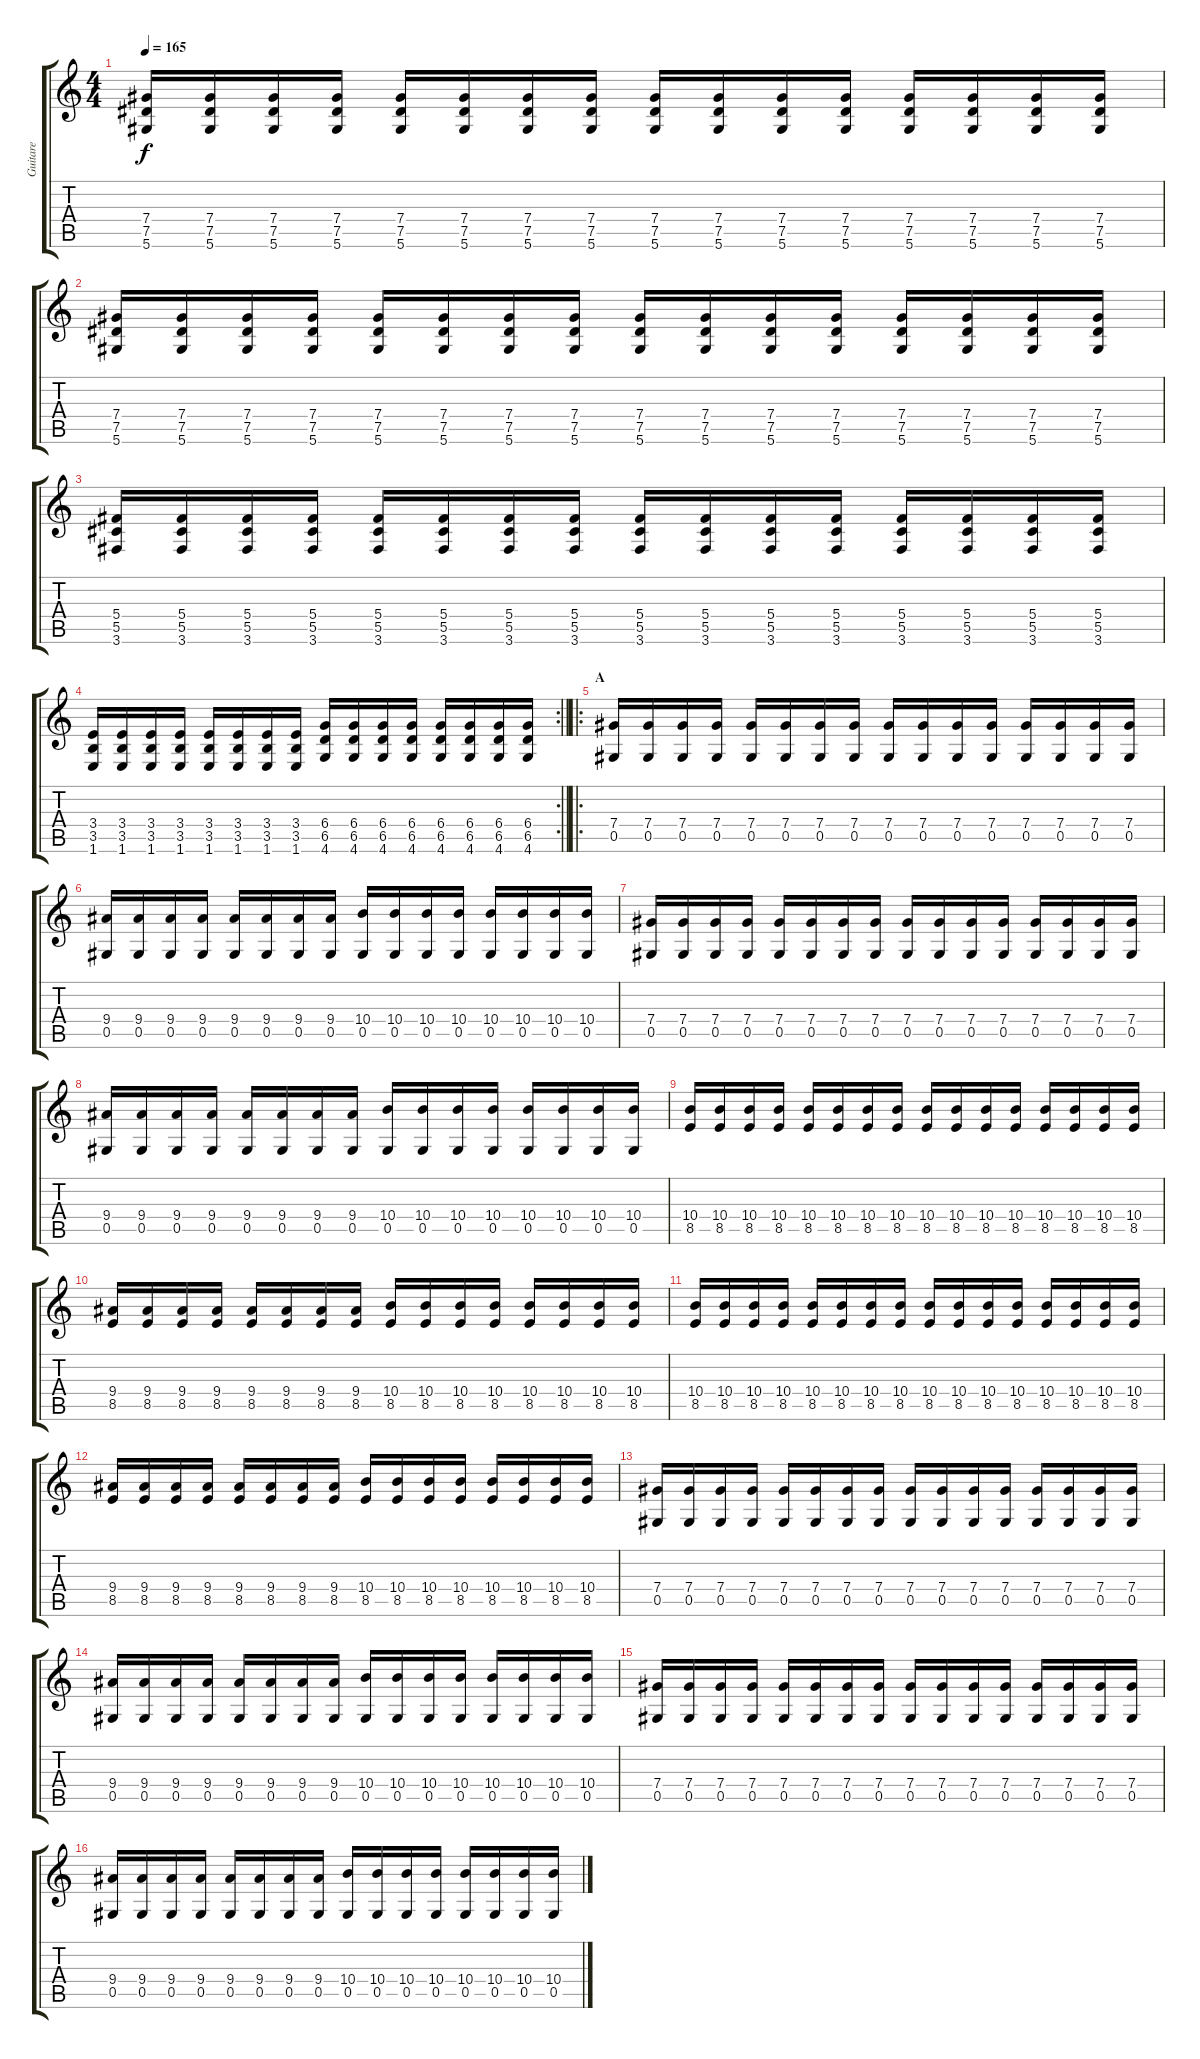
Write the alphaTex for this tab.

\track ("Guitare" "Guitare") {instrument distortionguitar}
\staff {score tabs}
\tuning (Eb4 Bb3 Gb3 Db3 Ab2 Eb2) {hide}
\ts (4 4)
\tempo 165
\clef g2
\ks c
(7.4 7.5 5.6).16{dy f} (7.4 7.5 5.6).16 (7.4 7.5 5.6).16 (7.4 7.5 5.6).16 (7.4 7.5 5.6).16 (7.4 7.5 5.6).16 (7.4 7.5 5.6).16 (7.4 7.5 5.6).16 (7.4 7.5 5.6).16 (7.4 7.5 5.6).16 (7.4 7.5 5.6).16 (7.4 7.5 5.6).16 (7.4 7.5 5.6).16 (7.4 7.5 5.6).16 (7.4 7.5 5.6).16 (7.4 7.5 5.6).16 |
(7.4 7.5 5.6).16 (7.4 7.5 5.6).16 (7.4 7.5 5.6).16 (7.4 7.5 5.6).16 (7.4 7.5 5.6).16 (7.4 7.5 5.6).16 (7.4 7.5 5.6).16 (7.4 7.5 5.6).16 (7.4 7.5 5.6).16 (7.4 7.5 5.6).16 (7.4 7.5 5.6).16 (7.4 7.5 5.6).16 (7.4 7.5 5.6).16 (7.4 7.5 5.6).16 (7.4 7.5 5.6).16 (7.4 7.5 5.6).16 |
(5.4 5.5 3.6).16 (5.4 5.5 3.6).16 (5.4 5.5 3.6).16 (5.4 5.5 3.6).16 (5.4 5.5 3.6).16 (5.4 5.5 3.6).16 (5.4 5.5 3.6).16 (5.4 5.5 3.6).16 (5.4 5.5 3.6).16 (5.4 5.5 3.6).16 (5.4 5.5 3.6).16 (5.4 5.5 3.6).16 (5.4 5.5 3.6).16 (5.4 5.5 3.6).16 (5.4 5.5 3.6).16 (5.4 5.5 3.6).16 |
\rc 2
\barLineRight lightlight
(3.4 3.5 1.6).16 (3.4 3.5 1.6).16 (3.4 3.5 1.6).16 (3.4 3.5 1.6).16 (3.4 3.5 1.6).16 (3.4 3.5 1.6).16 (3.4 3.5 1.6).16 (3.4 3.5 1.6).16 (6.4 6.5 4.6).16 (6.4 6.5 4.6).16 (6.4 6.5 4.6).16 (6.4 6.5 4.6).16 (6.4 6.5 4.6).16 (6.4 6.5 4.6).16 (6.4 6.5 4.6).16 (6.4 6.5 4.6).16 |
\ro
\section ("" "A")
(7.4 0.5).16 (7.4 0.5).16 (7.4 0.5).16 (7.4 0.5).16 (7.4 0.5).16 (7.4 0.5).16 (7.4 0.5).16 (7.4 0.5).16 (7.4 0.5).16 (7.4 0.5).16 (7.4 0.5).16 (7.4 0.5).16 (7.4 0.5).16 (7.4 0.5).16 (7.4 0.5).16 (7.4 0.5).16 |
(9.4 0.5).16 (9.4 0.5).16 (9.4 0.5).16 (9.4 0.5).16 (9.4 0.5).16 (9.4 0.5).16 (9.4 0.5).16 (9.4 0.5).16 (10.4 0.5).16 (10.4 0.5).16 (10.4 0.5).16 (10.4 0.5).16 (10.4 0.5).16 (10.4 0.5).16 (10.4 0.5).16 (10.4 0.5).16 |
(7.4 0.5).16 (7.4 0.5).16 (7.4 0.5).16 (7.4 0.5).16 (7.4 0.5).16 (7.4 0.5).16 (7.4 0.5).16 (7.4 0.5).16 (7.4 0.5).16 (7.4 0.5).16 (7.4 0.5).16 (7.4 0.5).16 (7.4 0.5).16 (7.4 0.5).16 (7.4 0.5).16 (7.4 0.5).16 |
(9.4 0.5).16 (9.4 0.5).16 (9.4 0.5).16 (9.4 0.5).16 (9.4 0.5).16 (9.4 0.5).16 (9.4 0.5).16 (9.4 0.5).16 (10.4 0.5).16 (10.4 0.5).16 (10.4 0.5).16 (10.4 0.5).16 (10.4 0.5).16 (10.4 0.5).16 (10.4 0.5).16 (10.4 0.5).16 |
(10.4 8.5).16 (10.4 8.5).16 (10.4 8.5).16 (10.4 8.5).16 (10.4 8.5).16 (10.4 8.5).16 (10.4 8.5).16 (10.4 8.5).16 (10.4 8.5).16 (10.4 8.5).16 (10.4 8.5).16 (10.4 8.5).16 (10.4 8.5).16 (10.4 8.5).16 (10.4 8.5).16 (10.4 8.5).16 |
(9.4 8.5).16 (9.4 8.5).16 (9.4 8.5).16 (9.4 8.5).16 (9.4 8.5).16 (9.4 8.5).16 (9.4 8.5).16 (9.4 8.5).16 (10.4 8.5).16 (10.4 8.5).16 (10.4 8.5).16 (10.4 8.5).16 (10.4 8.5).16 (10.4 8.5).16 (10.4 8.5).16 (10.4 8.5).16 |
(10.4 8.5).16 (10.4 8.5).16 (10.4 8.5).16 (10.4 8.5).16 (10.4 8.5).16 (10.4 8.5).16 (10.4 8.5).16 (10.4 8.5).16 (10.4 8.5).16 (10.4 8.5).16 (10.4 8.5).16 (10.4 8.5).16 (10.4 8.5).16 (10.4 8.5).16 (10.4 8.5).16 (10.4 8.5).16 |
(9.4 8.5).16 (9.4 8.5).16 (9.4 8.5).16 (9.4 8.5).16 (9.4 8.5).16 (9.4 8.5).16 (9.4 8.5).16 (9.4 8.5).16 (10.4 8.5).16 (10.4 8.5).16 (10.4 8.5).16 (10.4 8.5).16 (10.4 8.5).16 (10.4 8.5).16 (10.4 8.5).16 (10.4 8.5).16 |
(7.4 0.5).16 (7.4 0.5).16 (7.4 0.5).16 (7.4 0.5).16 (7.4 0.5).16 (7.4 0.5).16 (7.4 0.5).16 (7.4 0.5).16 (7.4 0.5).16 (7.4 0.5).16 (7.4 0.5).16 (7.4 0.5).16 (7.4 0.5).16 (7.4 0.5).16 (7.4 0.5).16 (7.4 0.5).16 |
(9.4 0.5).16 (9.4 0.5).16 (9.4 0.5).16 (9.4 0.5).16 (9.4 0.5).16 (9.4 0.5).16 (9.4 0.5).16 (9.4 0.5).16 (10.4 0.5).16 (10.4 0.5).16 (10.4 0.5).16 (10.4 0.5).16 (10.4 0.5).16 (10.4 0.5).16 (10.4 0.5).16 (10.4 0.5).16 |
(7.4 0.5).16 (7.4 0.5).16 (7.4 0.5).16 (7.4 0.5).16 (7.4 0.5).16 (7.4 0.5).16 (7.4 0.5).16 (7.4 0.5).16 (7.4 0.5).16 (7.4 0.5).16 (7.4 0.5).16 (7.4 0.5).16 (7.4 0.5).16 (7.4 0.5).16 (7.4 0.5).16 (7.4 0.5).16 |
(9.4 0.5).16 (9.4 0.5).16 (9.4 0.5).16 (9.4 0.5).16 (9.4 0.5).16 (9.4 0.5).16 (9.4 0.5).16 (9.4 0.5).16 (10.4 0.5).16 (10.4 0.5).16 (10.4 0.5).16 (10.4 0.5).16 (10.4 0.5).16 (10.4 0.5).16 (10.4 0.5).16 (10.4 0.5).16
